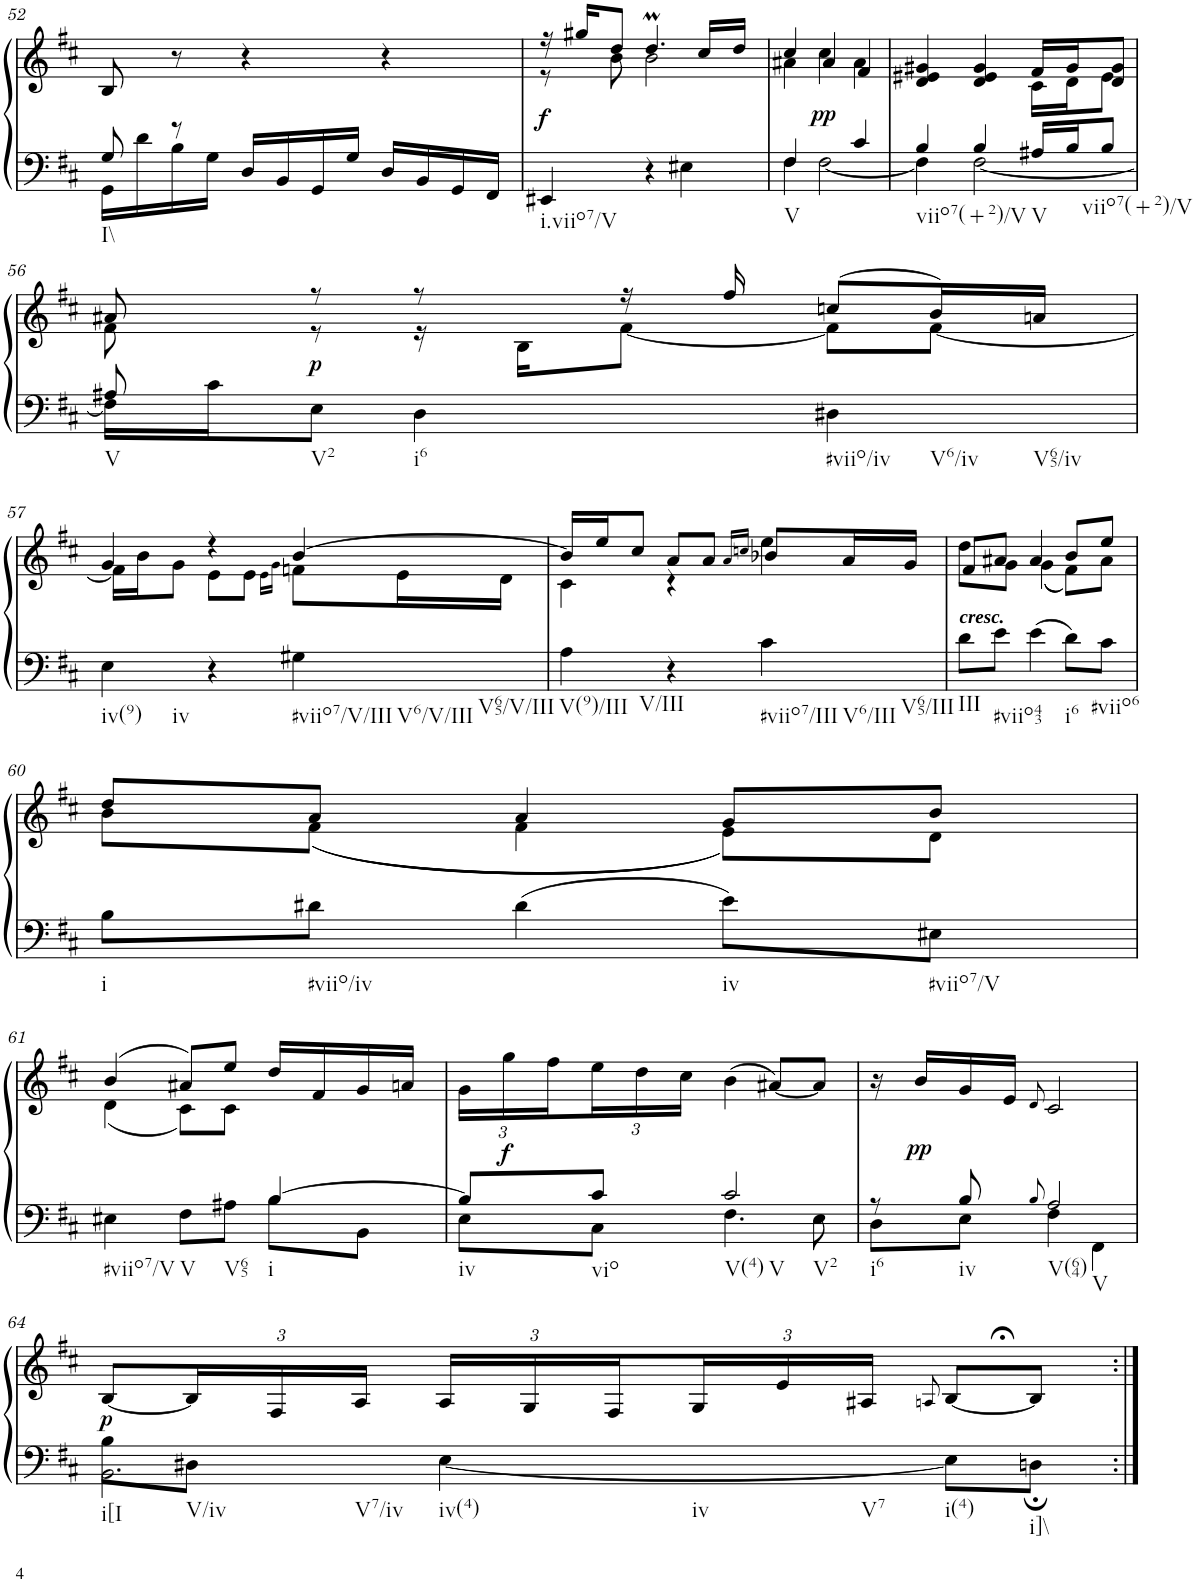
**kern	**kern	**dynam
*part1	*part1	*part1
*staff2	*staff1	*staff1/2
*I"Klavier links	*	*
!!LO:PB:g=z
*clefG2	*clefG2	*
*k[f#c#]	*k[f#c#]	*
*M3/4	*M3/4	*
=52	=52	=52
*^	*	*
!LO:TX:b:t=I\\	!	!	!
8G/	16GG\LL	8B/	.
.	16d\	.	.
8r	16B\	8r	.
.	16G\JJ	.	.
16D/LL	2ryy	4r	.
16BB/	.	.	.
16GG/	.	.	.
16G/JJ	.	.	.
16D/LL	.	4r	.
16BB/	.	.	.
16GG/	.	.	.
16FF#/JJ	.	.	.
*v	*v	*	*
=53	=53	=53
*	*^	*
!LO:TX:b:t=i.viio7/V	!	!	!
!	!	!	!LO:DY:b
4EE#X/	16r	8r	f
.	16gg#X/KL	.	.
.	8dd/J	8b\	.
4r	4.ddM/	2b\	.
4E#X\	.	.	.
.	16cc#/LL	.	.
.	16dd/JJ	.	.
=54	=54	=54	=54
*^	*	*	*
!LO:TX:b:t=V	!	!	!	!
4F#/	4F#\	4cc#/	4a#X\	.
!	!	!	!	!LO:DY:b
4ryy	[2F#\	4a#/	4cc#\	pp
4c#/	.	4f#/	4a#\	.
=55	=55	=55	=55	=55
!LO:TX:b:t=viio7(+2)/V	!	!	!	!
4B/	4F#\]	4d/ 4e#X/ 4g#X/	2ryy	.
4B/	[2F#\	4d/ 4e#/ 4g#/	.	.
!LO:TX:b:t=V	!	!	!	!
16A#X/LL	.	16f#/LL	16c#\LL	.
16B/J	.	16g#/J	16d\J	.
!LO:TX:b:t=viio7(+2)/V	!	!	!	!
8B/J	.	8d/ 8g#/J	8e#\J	.
!!LO:LB:g=z	!!
=56	=56	=56	=56	=56
!LO:TX:b:t=V	!	!	!	!
8A#X/	16F#\LL]	8a#X/	8f#\	.
.	16c#\J	.	.	.
!LO:TX:b:t=V2	!	!	!	!
!	!	!	!	!LO:DY:b
8ryy	8E\J	8r	8r	p
!LO:TX:b:t=i6	!	!	!	!
4ryy	4D\	8r	16r	.
.	.	.	16B\KL	.
.	.	16r	[8f#\J	.
.	.	16ff#/	.	.
!LO:TX:b:t=#viio/iv	!	!	!	!
!LO:TX:b:t=V6/iv	!	!	!	!
!LO:TX:b:t=V65/iv	!	!	!	!
4ryy	4D#X\	(8ccn/L	8f#\L]	.
.	.	16b/L)	[8f#\J	.
.	.	16an/JJ	.	.
*v	*v	*	*	*
!!LO:LB:g=z	!!
=57	=57	=57	=57
!LO:TX:b:t=iv(9)	!	!	!
!LO:TX:b:t=iv	!	!	!
4E\	4g/	16f#\LL]	.
.	.	16b\J	.
.	.	8g\J	.
4r	4r	8e\L	.
.	.	8e\J	.
.	.	16qe\LL	.
.	.	16qg\JJ	.
!LO:TX:b:t=#viio7/V/III	!	!	!
!LO:TX:b:t=V6/V/III	!	!	!
!LO:TX:b:t=V65/V/III	!	!	!
4G#X\	[4b/	8fn\L	.
.	.	16e\L	.
.	.	16d\JJ	.
=58	=58	=58	=58
!LO:TX:b:t=V(9)/III	!	!	!
!LO:TX:b:t=V/III	!	!	!
4A\	16b/LL]	4c#\	.
.	16ee/J	.	.
.	8cc#/J	.	.
4r	8a/L	4r	.
.	8a/J	.	.
.	16qa/LL	.	.
.	16qccn/JJ	.	.
!LO:TX:b:t=#viio7/III	!	!	!
!LO:TX:b:t=V6/III	!	!	!
!LO:TX:b:t=V65/III	!	!	!
4c#\	8b-X/L	4ee\	.
.	16a/L	.	.
.	16g/JJ	.	.
=59	=59	=59	=59
!	!LO:TX:b:Bi:t=cresc.	!	!
!LO:TX:b:t=III	!	!	!
8d\L	8f#/L	8dd\L	.
!LO:TX:b:t=#viio43	!	!	!
8e\J	8a#X/J	8g\J	.
4e\	4a#/	((4g\	.
!LO:TX:b:t=i6	!	!	!
8d\L	8b/L	8f#\L))	.
!LO:TX:b:t=#viio6	!	!	!
8c#\J	8ee/J	8a#\J	.
!!LO:LB:g=z	!!
=60	=60	=60	=60
!LO:TX:b:t=i	!	!	!
8B\L	8dd/L	8b\L	.
!LO:TX:b:t=#viio/iv	!	!	!
8d#X\J	8a/J	((8f#\J	.
4d#\	4a/	4f#\	.
!LO:TX:b:t=iv	!	!	!
8e\L	8g/L	8e\L))	.
!LO:TX:b:t=#viio7/V	!	!	!
8E#X\J	8b/J	8d\J	.
!!LO:LB:g=z	!!
=61	=61	=61	=61
*^	*	*	*
!LO:TX:b:t=#viio7/V	!	!	!	!
4E#X\	2ryy	(4b/	(4d\	.
!LO:TX:b:t=V	!	!	!	!
8F#\L	.	8a#X/L)	8c#\L)	.
!LO:TX:b:t=V65	!	!	!	!
8A#X\J	.	8ee/J	8c#\J	.
!LO:TX:b:t=i	!	!	!	!
[4B/	8B\L	16dd/LL	4ryy	.
.	.	16f#/	.	.
.	8BB\J	16g/	.	.
.	.	16an/JJ	.	.
*	*	*v	*v	*
=62	=62	=62	=62
*	*	*Xbrackettup	*
!LO:TX:b:t=iv	!	!	!
8B/L]	8E\L	24g\LL	.
!	!	!	!LO:DY:b
.	.	24gg\	f
.	.	24ff#\	.
!LO:TX:b:t=vio	!	!	!
8c#/J	8C#\J	24ee\	.
.	.	24dd\	.
.	.	24cc#\JJ	.
!LO:TX:b:t=V(4)	!	!	!
!LO:TX:b:t=V	!	!	!
!LO:TX:b:t=V2	!	!	!
2c#/	4.F#\	(4b\	.
.	.	[8a#X/L)	.
.	8E\	8a#/J]	.
=63	=63	=63	=63
!LO:TX:b:t=i6	!	!	!
8r	8D\L	16r	.
!	!	!	!LO:DY:b
.	.	16b/LL	pp
!LO:TX:b:t=iv	!	!	!
8B/	8E\J	16g/	.
.	.	16e/JJ	.
8qB/	.	8qd/	.
!LO:TX:b:t=V(64)	!	!	!
!LO:TX:b:t=V	!	!	!
2A/	4F#\	2c#/	.
.	4FF#\	.	.
!!LO:LB:g=z
=64	=64	=64	=64
!LO:TX:b:t=i[I	!	!	!
!LO:TX:b:t=V/iv	!	!	!
!LO:TX:b:t=V7/iv	!	!	!
!LO:TX:b:t=iv(4)	!	!	!
!LO:TX:b:t=iv	!	!	!
!LO:TX:b:t=V7	!	!	!
!LO:TX:b:t=i(4)	!	!	!
!LO:TX:b:t=i]\\	!	!	!
!	!	!	!LO:DY:b
2.BB\	8B\L	[8B/L	p
.	8D#X\J	24B/L]	.
.	.	24F#/	.
.	.	24A/JJ	.
.	[4E\	24A/LL	.
.	.	24G/	.
.	.	24F#/	.
.	.	24G/	.
.	.	24e/	.
.	.	24A#X/JJ	.
.	.	8qAn/	.
.	8E\L]	[8B;</L	.
.	8Dn;\J	8B/J]	.
*v	*v	*	*
=:|!	=:|!	=:|!
*-	*-	*-
